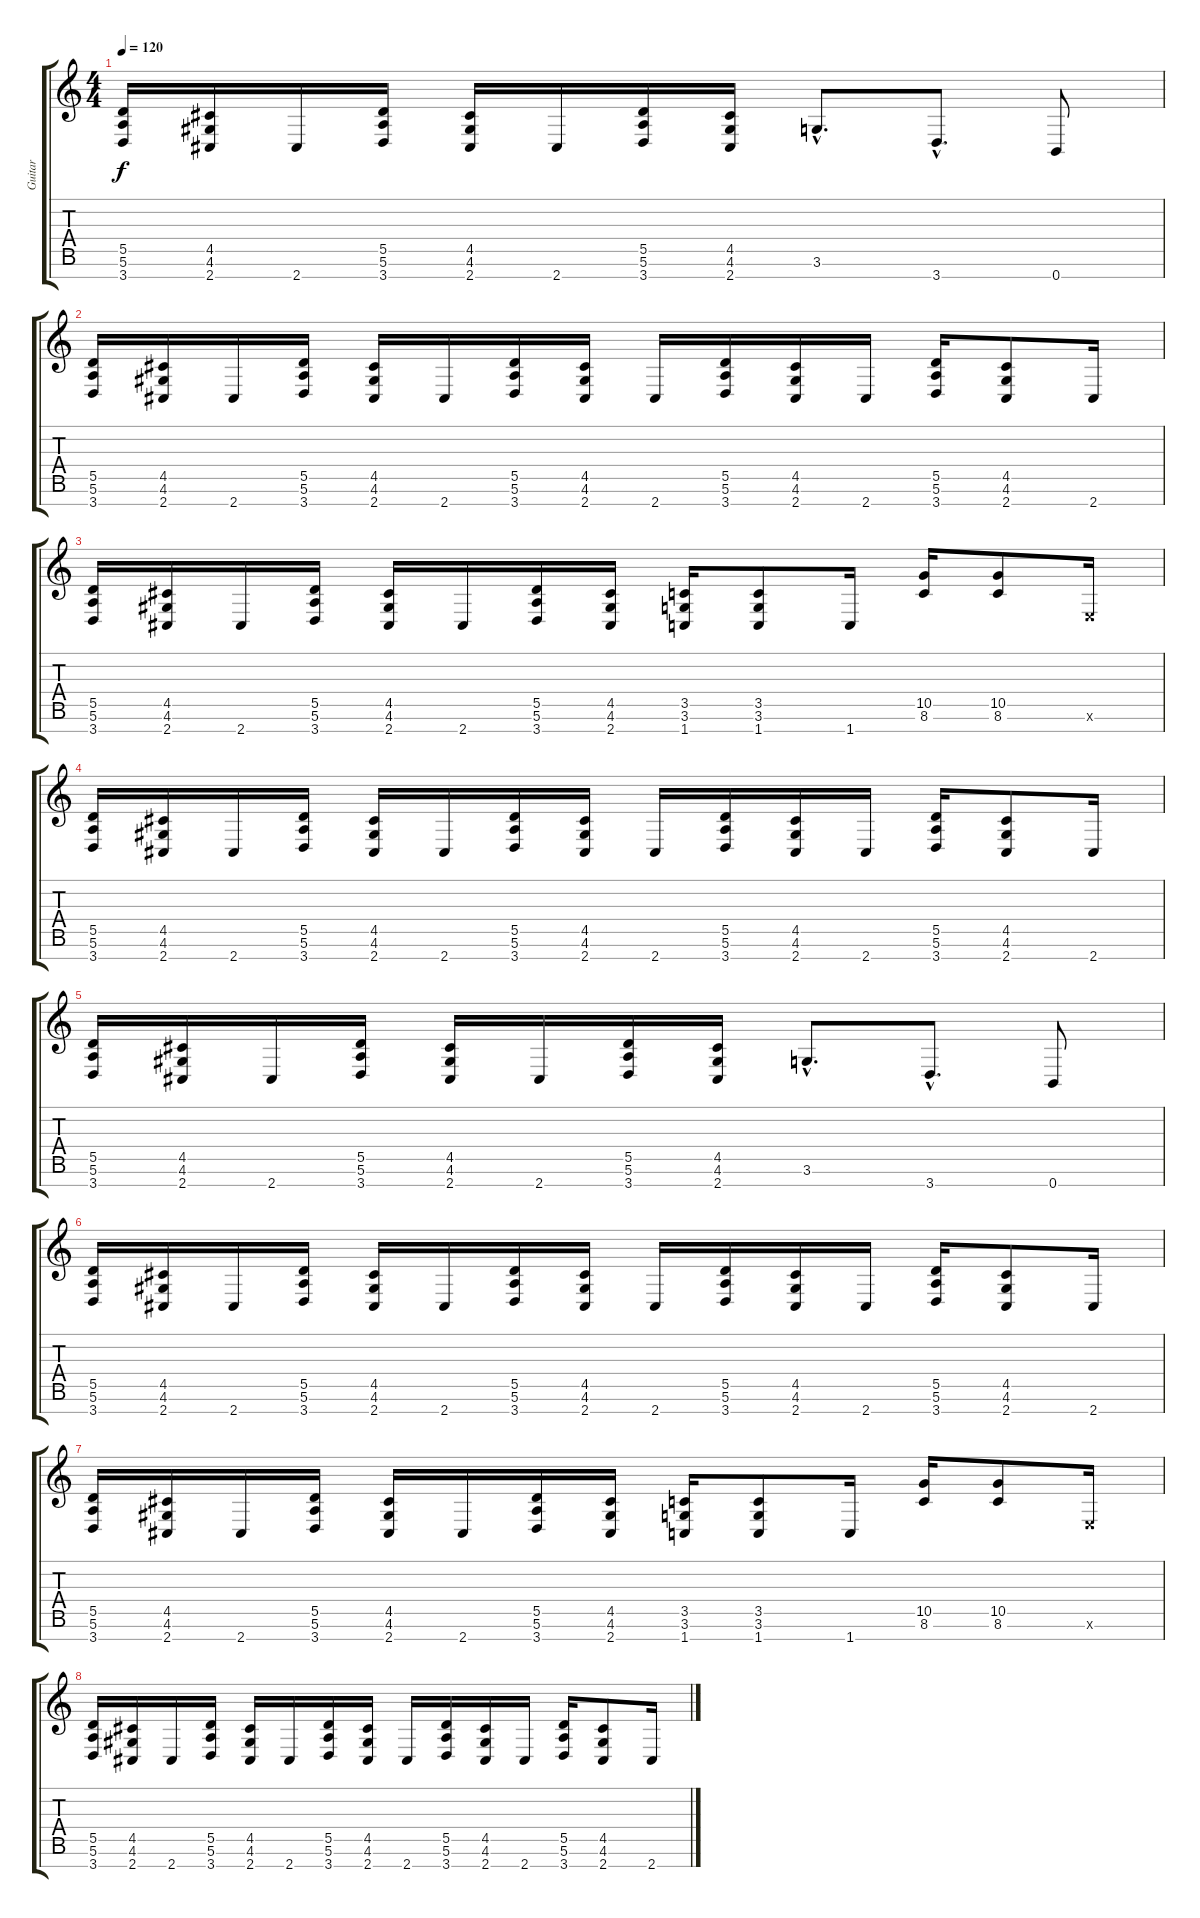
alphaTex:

\track ("Guitar" "Guitar") {instrument overdrivenguitar}
\staff {score tabs}
\tuning (E4 B3 G3 D3 A2 E2 B1) {hide}
\ts (4 4)
\tempo 120
\clef g2
\ks c
(5.5 5.6 3.7).16{dy f} (4.5 4.6 2.7).16 2.7.16 (5.5 5.6 3.7).16 (4.5 4.6 2.7).16 2.7.16 (5.5 5.6 3.7).16 (4.5 4.6 2.7).16 3.6{hac}.8{d} 3.7{hac}.8{d} 0.7.8 |
(5.5 5.6 3.7).16 (4.5 4.6 2.7).16 2.7.16 (5.5 5.6 3.7).16 (4.5 4.6 2.7).16 2.7.16 (5.5 5.6 3.7).16 (4.5 4.6 2.7).16 2.7.16 (5.5 5.6 3.7).16 (4.5 4.6 2.7).16 2.7.16 (5.5 5.6 3.7).16 (4.5 4.6 2.7).8 2.7.16 |
(5.5 5.6 3.7).16 (4.5 4.6 2.7).16 2.7.16 (5.5 5.6 3.7).16 (4.5 4.6 2.7).16 2.7.16 (5.5 5.6 3.7).16 (4.5 4.6 2.7).16 (3.5 3.6 1.7).16 (3.5 3.6 1.7).8 1.7.16 (10.5 8.6).16 (10.5 8.6).8 0.6{x}.16 |
(5.5 5.6 3.7).16 (4.5 4.6 2.7).16 2.7.16 (5.5 5.6 3.7).16 (4.5 4.6 2.7).16 2.7.16 (5.5 5.6 3.7).16 (4.5 4.6 2.7).16 2.7.16 (5.5 5.6 3.7).16 (4.5 4.6 2.7).16 2.7.16 (5.5 5.6 3.7).16 (4.5 4.6 2.7).8 2.7.16 |
(5.5 5.6 3.7).16 (4.5 4.6 2.7).16 2.7.16 (5.5 5.6 3.7).16 (4.5 4.6 2.7).16 2.7.16 (5.5 5.6 3.7).16 (4.5 4.6 2.7).16 3.6{hac}.8{d} 3.7{hac}.8{d} 0.7.8 |
(5.5 5.6 3.7).16 (4.5 4.6 2.7).16 2.7.16 (5.5 5.6 3.7).16 (4.5 4.6 2.7).16 2.7.16 (5.5 5.6 3.7).16 (4.5 4.6 2.7).16 2.7.16 (5.5 5.6 3.7).16 (4.5 4.6 2.7).16 2.7.16 (5.5 5.6 3.7).16 (4.5 4.6 2.7).8 2.7.16 |
(5.5 5.6 3.7).16 (4.5 4.6 2.7).16 2.7.16 (5.5 5.6 3.7).16 (4.5 4.6 2.7).16 2.7.16 (5.5 5.6 3.7).16 (4.5 4.6 2.7).16 (3.5 3.6 1.7).16 (3.5 3.6 1.7).8 1.7.16 (10.5 8.6).16 (10.5 8.6).8 0.6{x}.16 |
(5.5 5.6 3.7).16 (4.5 4.6 2.7).16 2.7.16 (5.5 5.6 3.7).16 (4.5 4.6 2.7).16 2.7.16 (5.5 5.6 3.7).16 (4.5 4.6 2.7).16 2.7.16 (5.5 5.6 3.7).16 (4.5 4.6 2.7).16 2.7.16 (5.5 5.6 3.7).16 (4.5 4.6 2.7).8 2.7.16
